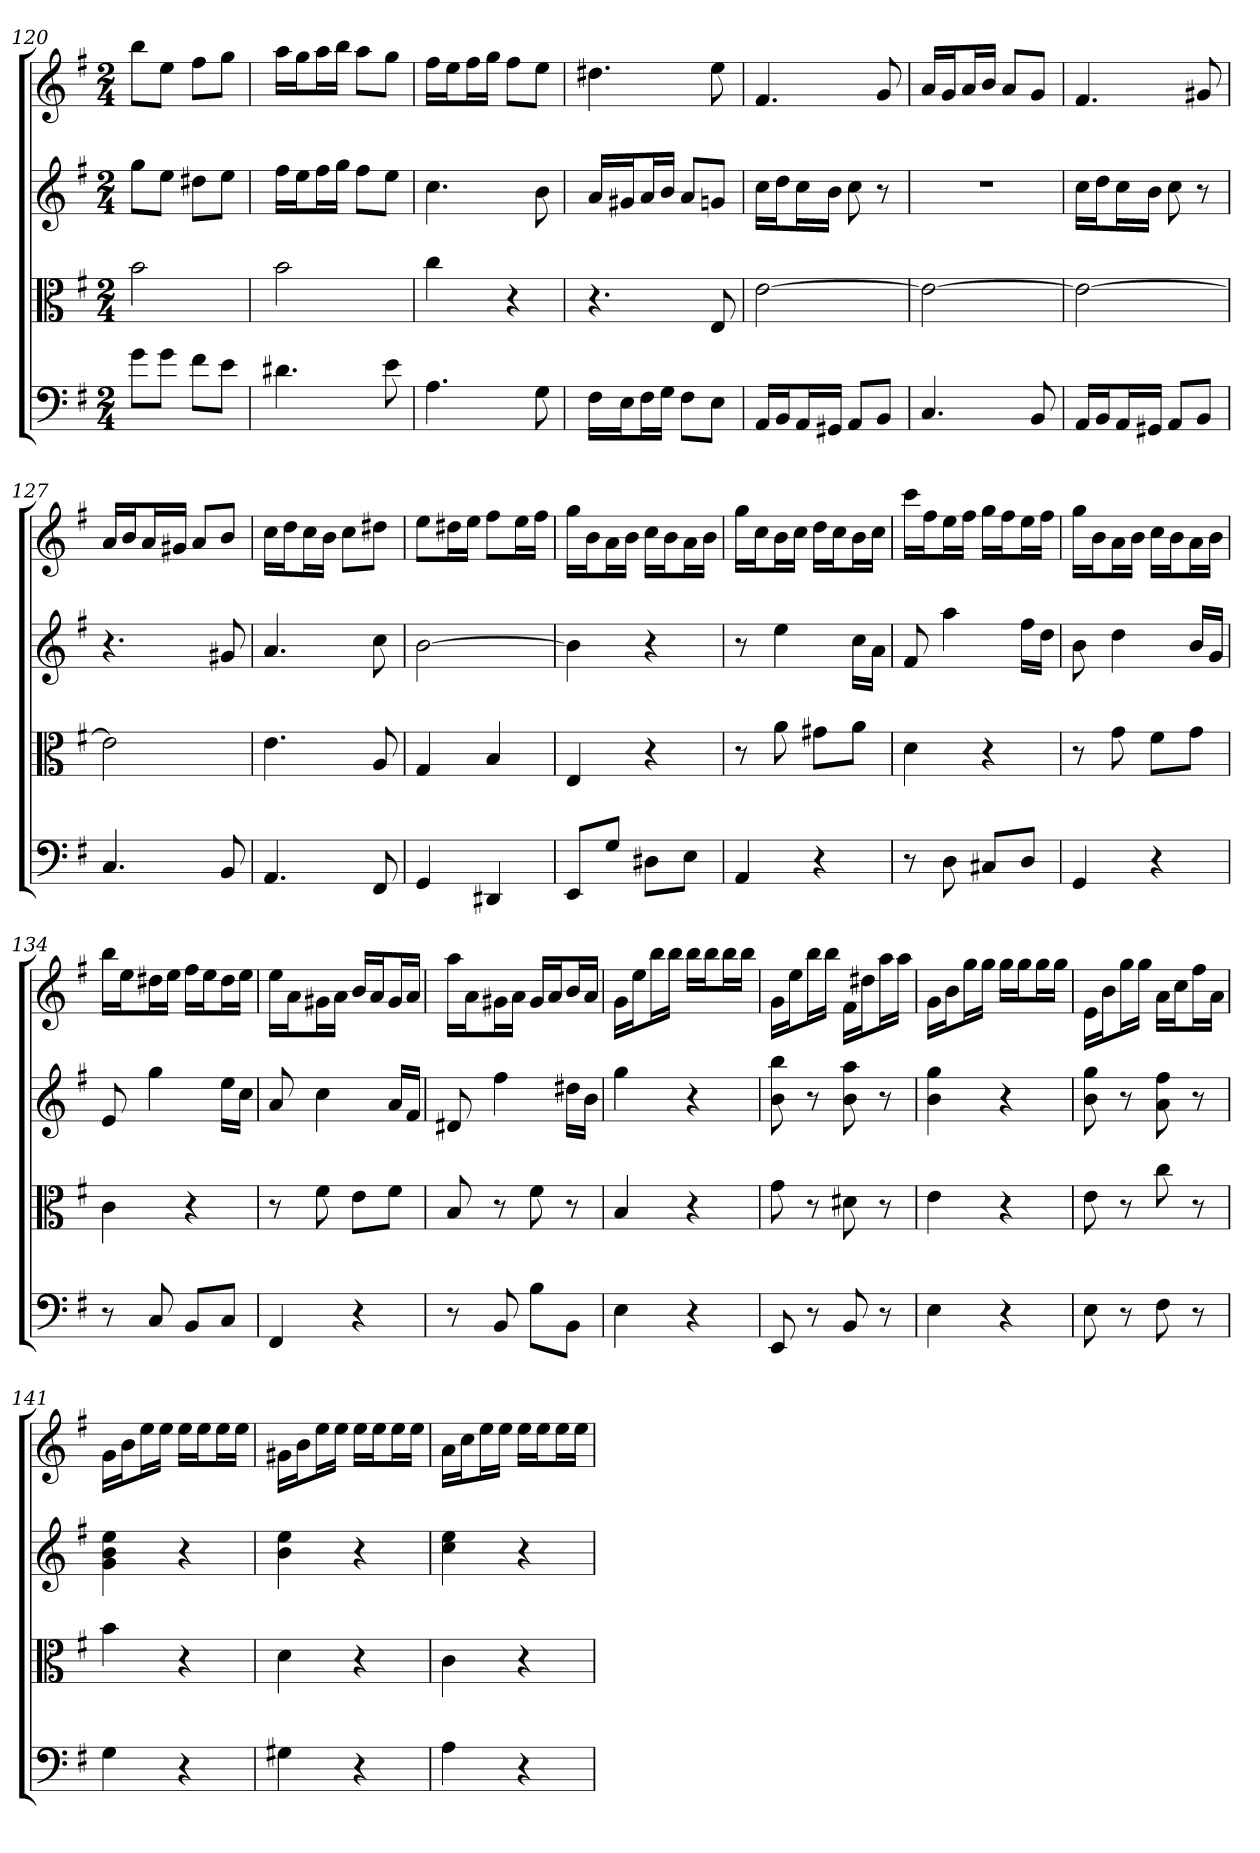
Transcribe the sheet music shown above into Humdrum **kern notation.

**kern	**kern	**kern	**kern
*part4	*part3	*part2	*part1
*staff4	*staff3	*staff2	*staff1
*clefF4	*clefC3	*	*
*k[f#]	*k[f#]	*k[f#]	*k[f#]
*G:	*G:	*G:	*G:
*M2/4	*M2/4	*M2/4	*M2/4
=120	=120	=120	=120
8g\L	2b	8ggL	8bbL
8g\J	.	8eeJ	8eeJ
8f#\L	.	8dd#XL	8ff#L
8e\J	.	8eeJ	8ggJ
=121	=121	=121	=121
4.d#X	2b	16ff#LL	16aaLL
.	.	16eeJ	16ggJ
.	.	16ff#L	16aaL
.	.	16ggJJ	16bbJJ
.	.	8ff#L	8aaL
8e	.	8eeJ	8ggJ
=122	=122	=122	=122
4.A	4cc	4.cc	16ff#LL
.	.	.	16eeJ
.	.	.	16ff#L
.	.	.	16ggJJ
.	4r	.	8ff#L
8G	.	8b	8eeJ
=123	=123	=123	=123
16F#\LL	4.r	16aLL	4.dd#X
16E\J	.	16g#XJ	.
16F#\L	.	16aL	.
16G\JJ	.	16bJJ	.
8F#\L	.	8aL	.
8E\J	8E	8gnJ	8ee
=124	=124	=124	=124
16AA/LL	[2e	16ccLL	4.f#
16BB/J	.	16ddJ	.
16AA/L	.	16ccL	.
16GG#X/JJ	.	16bJJ	.
8AA/L	.	8cc	.
8BB/J	.	8r	8g
=125	=125	=125	=125
4.C	2e_	2r	16aLL
.	.	.	16gJ
.	.	.	16aL
.	.	.	16bJJ
.	.	.	8aL
8BB	.	.	8gJ
=126	=126	=126	=126
16AA/LL	2e_	16ccLL	4.f#
16BB/J	.	16ddJ	.
16AA/L	.	16ccL	.
16GG#X/JJ	.	16bJJ	.
8AA/L	.	8cc	.
8BB/J	.	8r	8g#X
=127	=127	=127	=127
4.C	2e]	4.r	16aLL
.	.	.	16bJ
.	.	.	16aL
.	.	.	16g#XJJ
.	.	.	8aL
8BB	.	8g#X	8bJ
=128	=128	=128	=128
4.AA	4.e	4.a	16ccLL
.	.	.	16ddJ
.	.	.	16ccL
.	.	.	16bJJ
.	.	.	8ccL
8FF#	8A	8cc	8dd#XJ
=129	=129	=129	=129
4GG	4G	[2b	8eeL
.	.	.	16dd#XL
.	.	.	16eeJJ
4DD#X	4B	.	8ff#L
.	.	.	16eeL
.	.	.	16ff#JJ
=130	=130	=130	=130
8EE/L	4E	4b]	16ggLL
.	.	.	16bJ
8G/J	.	.	16aL
.	.	.	16bJJ
8D#X\L	4r	4r	16ccLL
.	.	.	16bJ
8E\J	.	.	16aL
.	.	.	16bJJ
=131	=131	=131	=131
4AA	8r	8r	16ggLL
.	.	.	16ccJ
.	8a	4ee	16bL
.	.	.	16ccJJ
4r	8g#X\L	.	16ddLL
.	.	.	16ccJ
.	8a\J	16ccLL	16bL
.	.	16aJJ	16ccJJ
=132	=132	=132	=132
8r	4d	8f#	16cccLL
.	.	.	16ff#J
8D	.	4aa	16eeL
.	.	.	16ff#JJ
8C#X/L	4r	.	16ggLL
.	.	.	16ff#J
8D/J	.	16ff#LL	16eeL
.	.	16ddJJ	16ff#JJ
=133	=133	=133	=133
4GG	8r	8b	16ggLL
.	.	.	16bJ
.	8g	4dd	16aL
.	.	.	16bJJ
4r	8f#\L	.	16ccLL
.	.	.	16bJ
.	8g\J	16bLL	16aL
.	.	16gJJ	16bJJ
=134	=134	=134	=134
8r	4c	8e	16bbLL
.	.	.	16eeJ
8C	.	4gg	16dd#XL
.	.	.	16eeJJ
8BB/L	4r	.	16ff#LL
.	.	.	16eeJ
8C/J	.	16eeLL	16dd#L
.	.	16ccJJ	16eeJJ
=135	=135	=135	=135
4FF#	8r	8a	16eeLL
.	.	.	16aJ
.	8f#	4cc	16g#XL
.	.	.	16aJJ
4r	8e\L	.	16bLL
.	.	.	16aJ
.	8f#\J	16aLL	16g#L
.	.	16f#JJ	16aJJ
=136	=136	=136	=136
8r	8B	8d#X	16aaLL
.	.	.	16aJ
8BB	8r	4ff#	16g#XL
.	.	.	16aJJ
8B\L	8f#	.	16g#LL
.	.	.	16aJ
8BB\J	8r	16dd#XLL	16bL
.	.	16bJJ	16aJJ
=137	=137	=137	=137
4E	4B	4gg	16gLL
.	.	.	16eeJ
.	.	.	16bbL
.	.	.	16bbJJ
4r	4r	4r	16bbLL
.	.	.	16bbJ
.	.	.	16bbL
.	.	.	16bbJJ
=138	=138	=138	=138
8EE	8g	8b 8bb	16gLL
.	.	.	16eeJ
8r	8r	8r	16bbL
.	.	.	16bbJJ
8BB	8d#X	8b 8aa	16f#LL
.	.	.	16dd#XJ
8r	8r	8r	16aaL
.	.	.	16aaJJ
=139	=139	=139	=139
4E	4e	4b 4gg	16gLL
.	.	.	16bJ
.	.	.	16ggL
.	.	.	16ggJJ
4r	4r	4r	16ggLL
.	.	.	16ggJ
.	.	.	16ggL
.	.	.	16ggJJ
=140	=140	=140	=140
8E	8e	8b 8gg	16eLL
.	.	.	16bJ
8r	8r	8r	16ggL
.	.	.	16ggJJ
8F#	8cc	8a 8ff#	16aLL
.	.	.	16ccJ
8r	8r	8r	16ff#L
.	.	.	16aJJ
=141	=141	=141	=141
4G	4b	4g 4b 4ee	16gLL
.	.	.	16bJ
.	.	.	16eeL
.	.	.	16eeJJ
4r	4r	4r	16eeLL
.	.	.	16eeJ
.	.	.	16eeL
.	.	.	16eeJJ
=142	=142	=142	=142
4G#X	4d	4b 4ee	16g#XLL
.	.	.	16bJ
.	.	.	16eeL
.	.	.	16eeJJ
4r	4r	4r	16eeLL
.	.	.	16eeJ
.	.	.	16eeL
.	.	.	16eeJJ
=143	=143	=143	=143
4A	4c	4cc 4ee	16aLL
.	.	.	16ccJ
.	.	.	16eeL
.	.	.	16eeJJ
4r	4r	4r	16eeLL
.	.	.	16eeJ
.	.	.	16eeL
.	.	.	16eeJJ
=	=	=	=
*-	*-	*-	*-
